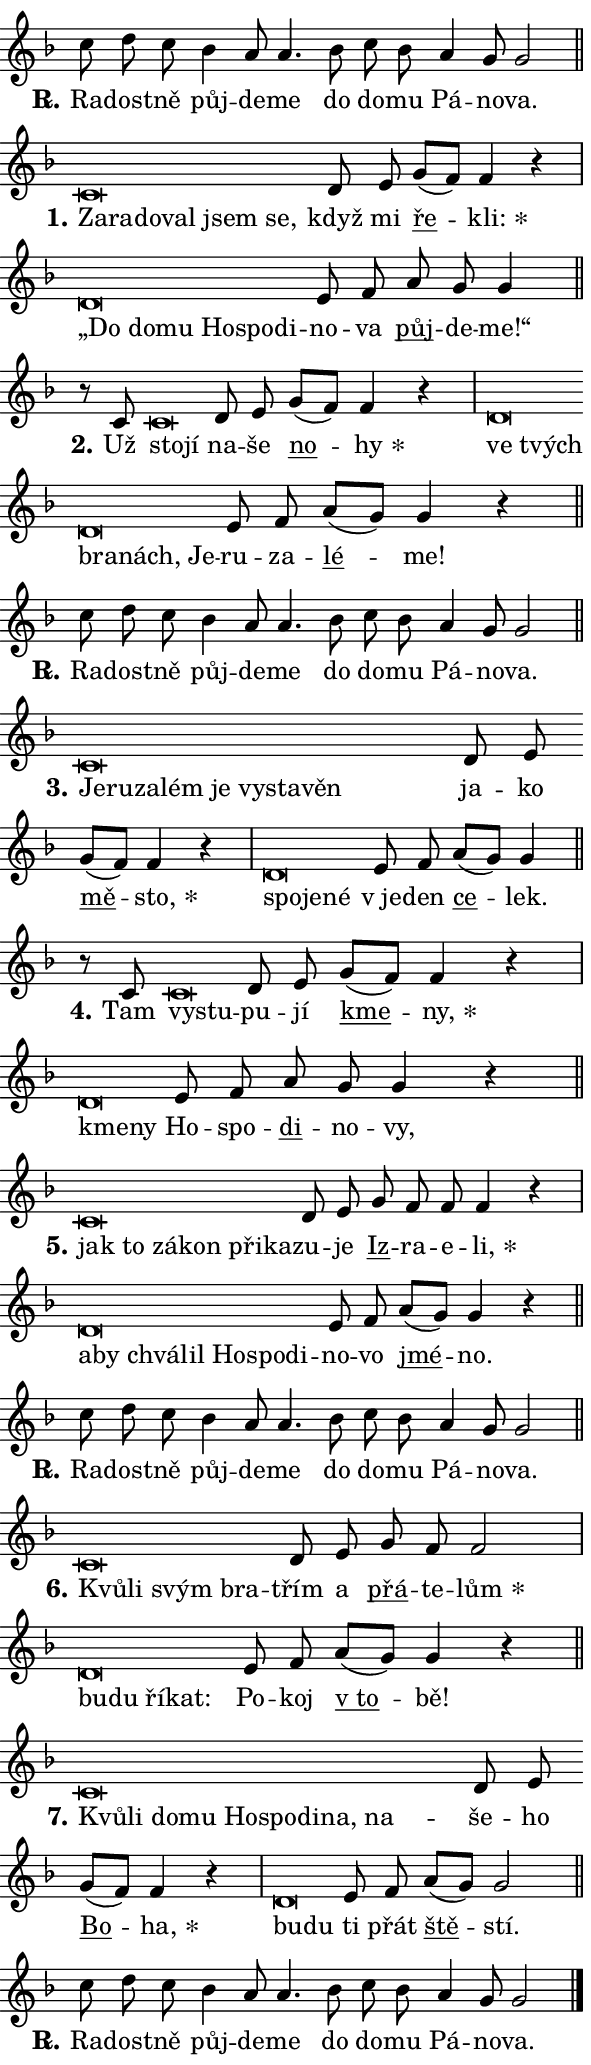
\version "2.24.0"
\header { tagline = "" }
\paper {
  indent = 0\cm
  top-margin = 0\cm
  right-margin = 0.13\cm % to fit lyric hyphens
  bottom-margin = 0\cm
  left-margin = 0\cm
  paper-width = 10\cm
  page-breaking = #ly:one-page-breaking
  system-system-spacing.basic-distance = #11
  score-system-spacing.basic-distance = #11
  ragged-last = ##f
}


%% Author: Thomas Morley
%% https://lists.gnu.org/archive/html/lilypond-user/2020-05/msg00002.html
#(define (line-position grob)
"Returns position of @var[grob} in current system:
   @code{'start}, if at first time-step
   @code{'end}, if at last time-step
   @code{'middle} otherwise
"
  (let* ((col (ly:item-get-column grob))
         (ln (ly:grob-object col 'left-neighbor))
         (rn (ly:grob-object col 'right-neighbor))
         (col-to-check-left (if (ly:grob? ln) ln col))
         (col-to-check-right (if (ly:grob? rn) rn col))
         (break-dir-left
           (and
             (ly:grob-property col-to-check-left 'non-musical #f)
             (ly:item-break-dir col-to-check-left)))
         (break-dir-right
           (and
             (ly:grob-property col-to-check-right 'non-musical #f)
             (ly:item-break-dir col-to-check-right))))
        (cond ((eqv? 1 break-dir-left) 'start)
              ((eqv? -1 break-dir-right) 'end)
              (else 'middle))))

#(define (tranparent-at-line-position vctor)
  (lambda (grob)
  "Relying on @code{line-position} select the relevant enry from @var{vctor}.
Used to determine transparency,"
    (case (line-position grob)
      ((end) (not (vector-ref vctor 0)))
      ((middle) (not (vector-ref vctor 1)))
      ((start) (not (vector-ref vctor 2))))))

noteHeadBreakVisibility =
#(define-music-function (break-visibility)(vector?)
"Makes @code{NoteHead}s transparent relying on @var{break-visibility}"
#{
  \override NoteHead.transparent =
    #(tranparent-at-line-position break-visibility)
#})

#(define delete-ledgers-for-transparent-note-heads
  (lambda (grob)
    "Reads whether a @code{NoteHead} is transparent.
If so this @code{NoteHead} is removed from @code{'note-heads} from
@var{grob}, which is supposed to be @code{LedgerLineSpanner}.
As a result ledgers are not printed for this @code{NoteHead}"
    (let* ((nhds-array (ly:grob-object grob 'note-heads))
           (nhds-list
             (if (ly:grob-array? nhds-array)
                 (ly:grob-array->list nhds-array)
                 '()))
           ;; Relies on the transparent-property being done before
           ;; Staff.LedgerLineSpanner.after-line-breaking is executed.
           ;; This is fragile ...
           (to-keep
             (remove
               (lambda (nhd)
                 (ly:grob-property nhd 'transparent #f))
               nhds-list)))
      ;; TODO find a better method to iterate over grob-arrays, similiar
      ;; to filter/remove etc for lists
      ;; For now rebuilt from scratch
      (set! (ly:grob-object grob 'note-heads)  '())
      (for-each
        (lambda (nhd)
          (ly:pointer-group-interface::add-grob grob 'note-heads nhd))
        to-keep))))

squashNotes = {
  \override NoteHead.X-extent = #'(-0.2 . 0.2)
  \override NoteHead.Y-extent = #'(-0.75 . 0)
  \override NoteHead.stencil =
    #(lambda (grob)
       (let ((pos (ly:grob-property grob 'staff-position)))
         (begin
           (if (< pos -7) (display "ERROR: Lower brevis then expected\n") (display ""))
           (if (<= pos -6) ly:text-interface::print ly:note-head::print))))
}
unSquashNotes = {
  \revert NoteHead.X-extent
  \revert NoteHead.Y-extent
  \revert NoteHead.stencil
}

hideNotes = \noteHeadBreakVisibility #begin-of-line-visible
unHideNotes = \noteHeadBreakVisibility #all-visible

% work-around for resetting accidentals
% https://lilypond.org/doc/v2.23/Documentation/notation/displaying-rhythms#unmetered-music
cadenzaMeasure = {
  \cadenzaOff
  \partial 1024 s1024
  \cadenzaOn
}

#(define-markup-command (accent layout props text) (markup?)
  "Underline accented syllable"
  (interpret-markup layout props
    #{\markup \override #'(offset . 4.3) \underline { #text }#}))

responsum = \markup \concat {
  "R" \hspace #-1.05 \path #0.1 #'((moveto 0 0.07) (lineto 0.9 0.8)) \hspace #0.05 "."
}

spaceSize = #0.6828661417322834 % exact space size for TeX Gyre Schola

\layout {
  \context {
    \Staff
    \remove "Time_signature_engraver"
    \override LedgerLineSpanner.after-line-breaking = #delete-ledgers-for-transparent-note-heads
  }
  \context {
    \Lyrics {
      \override LyricSpace.minimum-distance = \spaceSize
      \override LyricText.font-name = #"TeX Gyre Schola"
      \override LyricText.font-size = 1
      \override StanzaNumber.font-name = #"TeX Gyre Schola Bold"
      \override StanzaNumber.font-size = 1
    }
  }
  \context {
    \Score 
    \override NoteHead.text =
      #(lambda (grob) 
        (let ((pos (ly:grob-property grob 'staff-position)))
          #{\markup {
            \combine
              \halign #-0.55 \raise #(if (= pos -6) 0 0.5) \override #'(thickness . 2) \draw-line #'(3.2 . 0)
              \musicglyph "noteheads.sM1"
          }#}))
  }
}

% magnetic-lyrics.ily
%
%   written by
%     Jean Abou Samra <jean@abou-samra.fr>
%     Werner Lemberg <wl@gnu.org>
%
%   adapted by
%     Jiri Hon <jiri.hon@gmail.com>
%
% Version 2022-Apr-15

% https://www.mail-archive.com/lilypond-user@gnu.org/msg149350.html

#(define (Left_hyphen_pointer_engraver context)
   "Collect syllable-hyphen-syllable occurrences in lyrics and store
them in properties.  This engraver only looks to the left.  For
example, if the lyrics input is @code{foo -- bar}, it does the
following.

@itemize @bullet
@item
Set the @code{text} property of the @code{LyricHyphen} grob between
@q{foo} and @q{bar} to @code{foo}.

@item
Set the @code{left-hyphen} property of the @code{LyricText} grob with
text @q{foo} to the @code{LyricHyphen} grob between @q{foo} and
@q{bar}.
@end itemize

Use this auxiliary engraver in combination with the
@code{lyric-@/text::@/apply-@/magnetic-@/offset!} hook."
   (let ((hyphen #f)
         (text #f))
     (make-engraver
      (acknowledgers
       ((lyric-syllable-interface engraver grob source-engraver)
        (set! text grob)))
      (end-acknowledgers
       ((lyric-hyphen-interface engraver grob source-engraver)
        ;(when (not (grob::has-interface grob 'lyric-space-interface))
          (set! hyphen grob)));)
      ((stop-translation-timestep engraver)
       (when (and text hyphen)
         (ly:grob-set-object! text 'left-hyphen hyphen))
       (set! text #f)
       (set! hyphen #f)))))

#(define (lyric-text::apply-magnetic-offset! grob)
   "If the space between two syllables is less than the value in
property @code{LyricText@/.details@/.squash-threshold}, move the right
syllable to the left so that it gets concatenated with the left
syllable.

Use this function as a hook for
@code{LyricText@/.after-@/line-@/breaking} if the
@code{Left_@/hyphen_@/pointer_@/engraver} is active."
   (let ((hyphen (ly:grob-object grob 'left-hyphen #f)))
     (when hyphen
       (let ((left-text (ly:spanner-bound hyphen LEFT)))
         (when (grob::has-interface left-text 'lyric-syllable-interface)
           (let* ((common (ly:grob-common-refpoint grob left-text X))
                  (this-x-ext (ly:grob-extent grob common X))
                  (left-x-ext
                   (begin
                     ;; Trigger magnetism for left-text.
                     (ly:grob-property left-text 'after-line-breaking)
                     (ly:grob-extent left-text common X)))
                  ;; `delta` is the gap width between two syllables.
                  (delta (- (interval-start this-x-ext)
                            (interval-end left-x-ext)))
                  (details (ly:grob-property grob 'details))
                  (threshold (assoc-get 'squash-threshold details 0.2)))
             (when (< delta threshold)
               (let* (;; We have to manipulate the input text so that
                      ;; ligatures crossing syllable boundaries are not
                      ;; disabled.  For languages based on the Latin
                      ;; script this is essentially a beautification.
                      ;; However, for non-Western scripts it can be a
                      ;; necessity.
                      (lt (ly:grob-property left-text 'text))
                      (rt (ly:grob-property grob 'text))
                      (is-space (grob::has-interface hyphen 'lyric-space-interface))
                      (space (if is-space " " ""))
                      (extra-delta (if is-space spaceSize 0))
                      ;; Append new syllable.
                      (ltrt-space (if (and (string? lt) (string? rt))
                                (string-append lt space rt)
                                (make-concat-markup (list lt space rt))))
                      ;; Right-align `ltrt` to the right side.
                      (ltrt-space-markup (grob-interpret-markup
                               grob
                               (make-translate-markup
                                (cons (interval-length this-x-ext) 0)
                                (make-right-align-markup ltrt-space)))))
                 (begin
                   ;; Don't print `left-text`.
                   (ly:grob-set-property! left-text 'stencil #f)
                   ;; Set text and stencil (which holds all collected
                   ;; syllables so far) and shift it to the left.
                   (ly:grob-set-property! grob 'text ltrt-space)
                   (ly:grob-set-property! grob 'stencil ltrt-space-markup)
                   (ly:grob-translate-axis! grob (- (- delta extra-delta)) X))))))))))


#(define (lyric-hyphen::displace-bounds-first grob)
   ;; Make very sure this callback isn't triggered too early.
   (let ((left (ly:spanner-bound grob LEFT))
         (right (ly:spanner-bound grob RIGHT)))
     (ly:grob-property left 'after-line-breaking)
     (ly:grob-property right 'after-line-breaking)
     (ly:lyric-hyphen::print grob)))

squashThreshold = #0.4

\layout {
  \context {
    \Lyrics
    \consists #Left_hyphen_pointer_engraver
    \override LyricText.after-line-breaking =
      #lyric-text::apply-magnetic-offset!
    \override LyricHyphen.stencil = #lyric-hyphen::displace-bounds-first
    \override LyricText.details.squash-threshold = \squashThreshold
    \override LyricHyphen.minimum-distance = 0
    \override LyricHyphen.minimum-length = \squashThreshold
  }
}

squashText = \override LyricText.details.squash-threshold = 9999
unSquashText = \override LyricText.details.squash-threshold = \squashThreshold

leftText = \override LyricText.self-alignment-X = #LEFT
unLeftText = \revert LyricText.self-alignment-X

starOffset = #(lambda (grob) 
                (let ((x_offset (ly:self-alignment-interface::aligned-on-x-parent grob)))
                  (if (= x_offset 0) 0 (+ x_offset 1.2))))

star = #(define-music-function (syllable)(string?)
"Append star separator at the end of a syllable"
#{
  \once \override LyricText.X-offset = #starOffset
  \lyricmode { \markup {
    #syllable
    \override #'((font-name . "TeX Gyre Schola Bold")) \hspace #0.2 \lower #0.65 \larger "*"
  } }
#})

starAccent = #(define-music-function (syllable)(string?)
"Append star separator at the end of a syllable and make accent"
#{
  \once \override LyricText.X-offset = #starOffset
  \lyricmode { \markup {
    \accent #syllable
    \override #'((font-name . "TeX Gyre Schola Bold")) \hspace #0.2 \lower #0.65 \larger "*"
  } }
#})

breath = #(define-music-function (syllable)(string?)
"Append breathing indicator at the end of a syllable"
#{
  \lyricmode { \markup { #syllable "+" } }
#})

optionalBreath = #(define-music-function (syllable)(string?)
"Append optional breathing indicator at the end of a syllable"
#{
  \lyricmode { \markup { #syllable "(+)" } }
#})


\score {
    <<
        \new Voice = "melody" { \cadenzaOn \key f \major \relative { c''8 d c bes4 a8 a4. \bar "" bes8 c bes a4 g8 g2 \cadenzaMeasure \bar "||" \break } }
        \new Lyrics \lyricsto "melody" { \lyricmode { \set stanza = \responsum
Ra -- dost -- ně půj -- de -- me do do -- mu Pá -- no -- va. } }
    >>
    \layout {}
}

\score {
    <<
        \new Voice = "melody" { \cadenzaOn \key f \major \relative { \squashNotes c'\breve*1/16 \hideNotes \breve*1/16 \bar "" \breve*1/16 \bar "" \breve*1/16 \bar "" \breve*1/16 \breve*1/16 \bar "" \unHideNotes \unSquashNotes d8 e \bar "" g[( f)] f4 r \cadenzaMeasure \bar "|" \squashNotes d\breve*1/16 \hideNotes \breve*1/16 \bar "" \breve*1/16 \bar "" \breve*1/16 \bar "" \breve*1/16 \breve*1/16 \bar "" \unHideNotes \unSquashNotes e8 f \bar "" a g g4 \cadenzaMeasure \bar "||" \break } }
        \new Lyrics \lyricsto "melody" { \lyricmode { \set stanza = "1."
\leftText Za -- \squashText ra -- do -- val jsem se, \unLeftText \unSquashText když mi \markup \accent ře -- \star kli: \leftText „Do \squashText do -- mu Ho -- spo -- di -- \unLeftText \unSquashText no -- va \markup \accent půj -- de -- me!“ } }
    >>
    \layout {}
}

\score {
    <<
        \new Voice = "melody" { \cadenzaOn \key f \major \relative { r8 c'8 \squashNotes c\breve*1/16 \hideNotes \breve*1/16 \bar "" \unHideNotes \unSquashNotes d8 e \bar "" g[( f)] f4 r \cadenzaMeasure \bar "|" \squashNotes d\breve*1/16 \hideNotes \breve*1/16 \bar "" \breve*1/16 \bar "" \breve*1/16 \breve*1/16 \bar "" \unHideNotes \unSquashNotes e8 f \bar "" a[( g)] g4 r \cadenzaMeasure \bar "||" \break } }
        \new Lyrics \lyricsto "melody" { \lyricmode { \set stanza = "2."
Už \leftText sto -- \squashText jí \unLeftText \unSquashText na -- še \markup \accent no -- \star hy \leftText ve \squashText tvých bra -- nách, Je -- \unLeftText \unSquashText ru -- za -- \markup \accent lé -- me! } }
    >>
    \layout {}
}

\score {
    <<
        \new Voice = "melody" { \cadenzaOn \key f \major \relative { c''8 d c bes4 a8 a4. \bar "" bes8 c bes a4 g8 g2 \cadenzaMeasure \bar "||" \break } }
        \new Lyrics \lyricsto "melody" { \lyricmode { \set stanza = \responsum
Ra -- dost -- ně půj -- de -- me do do -- mu Pá -- no -- va. } }
    >>
    \layout {}
}

\score {
    <<
        \new Voice = "melody" { \cadenzaOn \key f \major \relative { \squashNotes c'\breve*1/16 \hideNotes \breve*1/16 \bar "" \breve*1/16 \bar "" \breve*1/16 \bar "" \breve*1/16 \bar "" \breve*1/16 \bar "" \breve*1/16 \breve*1/16 \bar "" \unHideNotes \unSquashNotes d8 e \bar "" g[( f)] f4 r \cadenzaMeasure \bar "|" \squashNotes d\breve*1/16 \hideNotes \breve*1/16 \breve*1/16 \bar "" \unHideNotes \unSquashNotes e8 f \bar "" a[( g)] g4 \cadenzaMeasure \bar "||" \break } }
        \new Lyrics \lyricsto "melody" { \lyricmode { \set stanza = "3."
\leftText Je -- \squashText ru -- za -- lém je vy -- sta -- věn \unLeftText \unSquashText ja -- ko \markup \accent mě -- \star sto, \leftText spo -- \squashText je -- né \unLeftText \unSquashText "v je" -- den \markup \accent ce -- lek. } }
    >>
    \layout {}
}

\score {
    <<
        \new Voice = "melody" { \cadenzaOn \key f \major \relative { r8 c'8 \squashNotes c\breve*1/16 \hideNotes \breve*1/16 \bar "" \unHideNotes \unSquashNotes d8 e \bar "" g[( f)] f4 r \cadenzaMeasure \bar "|" \squashNotes d\breve*1/16 \hideNotes \breve*1/16 \bar "" \unHideNotes \unSquashNotes e8 f \bar "" a g g4 r \cadenzaMeasure \bar "||" \break } }
        \new Lyrics \lyricsto "melody" { \lyricmode { \set stanza = "4."
Tam \leftText vy -- \squashText stu -- \unLeftText \unSquashText pu -- jí \markup \accent kme -- \star ny, \leftText kme -- \squashText ny \unLeftText \unSquashText Ho -- spo -- \markup \accent di -- no -- vy, } }
    >>
    \layout {}
}

\score {
    <<
        \new Voice = "melody" { \cadenzaOn \key f \major \relative { \squashNotes c'\breve*1/16 \hideNotes \breve*1/16 \bar "" \breve*1/16 \bar "" \breve*1/16 \bar "" \breve*1/16 \breve*1/16 \bar "" \unHideNotes \unSquashNotes d8 e \bar "" g f f f4 r \cadenzaMeasure \bar "|" \squashNotes d\breve*1/16 \hideNotes \breve*1/16 \bar "" \breve*1/16 \bar "" \breve*1/16 \bar "" \breve*1/16 \bar "" \breve*1/16 \breve*1/16 \bar "" \unHideNotes \unSquashNotes e8 f \bar "" a[( g)] g4 r \cadenzaMeasure \bar "||" \break } }
        \new Lyrics \lyricsto "melody" { \lyricmode { \set stanza = "5."
\leftText jak \squashText to zá -- kon při -- ka -- \unLeftText \unSquashText zu -- je \markup \accent Iz -- ra -- e -- \star li, \leftText a -- \squashText by chvá -- lil Ho -- spo -- di -- \unLeftText \unSquashText no -- vo \markup \accent jmé -- no. } }
    >>
    \layout {}
}

\score {
    <<
        \new Voice = "melody" { \cadenzaOn \key f \major \relative { c''8 d c bes4 a8 a4. \bar "" bes8 c bes a4 g8 g2 \cadenzaMeasure \bar "||" \break } }
        \new Lyrics \lyricsto "melody" { \lyricmode { \set stanza = \responsum
Ra -- dost -- ně půj -- de -- me do do -- mu Pá -- no -- va. } }
    >>
    \layout {}
}

\score {
    <<
        \new Voice = "melody" { \cadenzaOn \key f \major \relative { \squashNotes c'\breve*1/16 \hideNotes \breve*1/16 \bar "" \breve*1/16 \breve*1/16 \bar "" \unHideNotes \unSquashNotes d8 e \bar "" g f f2 \cadenzaMeasure \bar "|" \squashNotes d\breve*1/16 \hideNotes \breve*1/16 \bar "" \breve*1/16 \breve*1/16 \bar "" \unHideNotes \unSquashNotes e8 f \bar "" a[( g)] g4 r \cadenzaMeasure \bar "||" \break } }
        \new Lyrics \lyricsto "melody" { \lyricmode { \set stanza = "6."
\leftText Kvů -- \squashText li svým bra -- \unLeftText \unSquashText třím a \markup \accent přá -- te -- \star lům \leftText bu -- \squashText du ří -- kat: \unLeftText \unSquashText Po -- koj \markup \accent "v to" -- bě! } }
    >>
    \layout {}
}

\score {
    <<
        \new Voice = "melody" { \cadenzaOn \key f \major \relative { \squashNotes c'\breve*1/16 \hideNotes \breve*1/16 \bar "" \breve*1/16 \bar "" \breve*1/16 \bar "" \breve*1/16 \bar "" \breve*1/16 \bar "" \breve*1/16 \bar "" \breve*1/16 \breve*1/16 \bar "" \unHideNotes \unSquashNotes d8 e \bar "" g[( f)] f4 r \cadenzaMeasure \bar "|" \squashNotes d\breve*1/16 \hideNotes \breve*1/16 \bar "" \unHideNotes \unSquashNotes e8 f \bar "" a[( g)] g2 \cadenzaMeasure \bar "||" \break } }
        \new Lyrics \lyricsto "melody" { \lyricmode { \set stanza = "7."
\leftText Kvů -- \squashText li do -- mu Ho -- spo -- di -- na, na -- \unLeftText \unSquashText še -- ho \markup \accent Bo -- \star ha, \leftText bu -- \squashText du \unLeftText \unSquashText ti přát \markup \accent ště -- stí. } }
    >>
    \layout {}
}

\score {
    <<
        \new Voice = "melody" { \cadenzaOn \key f \major \relative { c''8 d c bes4 a8 a4. \bar "" bes8 c bes a4 g8 g2 \cadenzaMeasure \bar "||" \break } \bar "|." }
        \new Lyrics \lyricsto "melody" { \lyricmode { \set stanza = \responsum
Ra -- dost -- ně půj -- de -- me do do -- mu Pá -- no -- va. } }
    >>
    \layout {}
}
